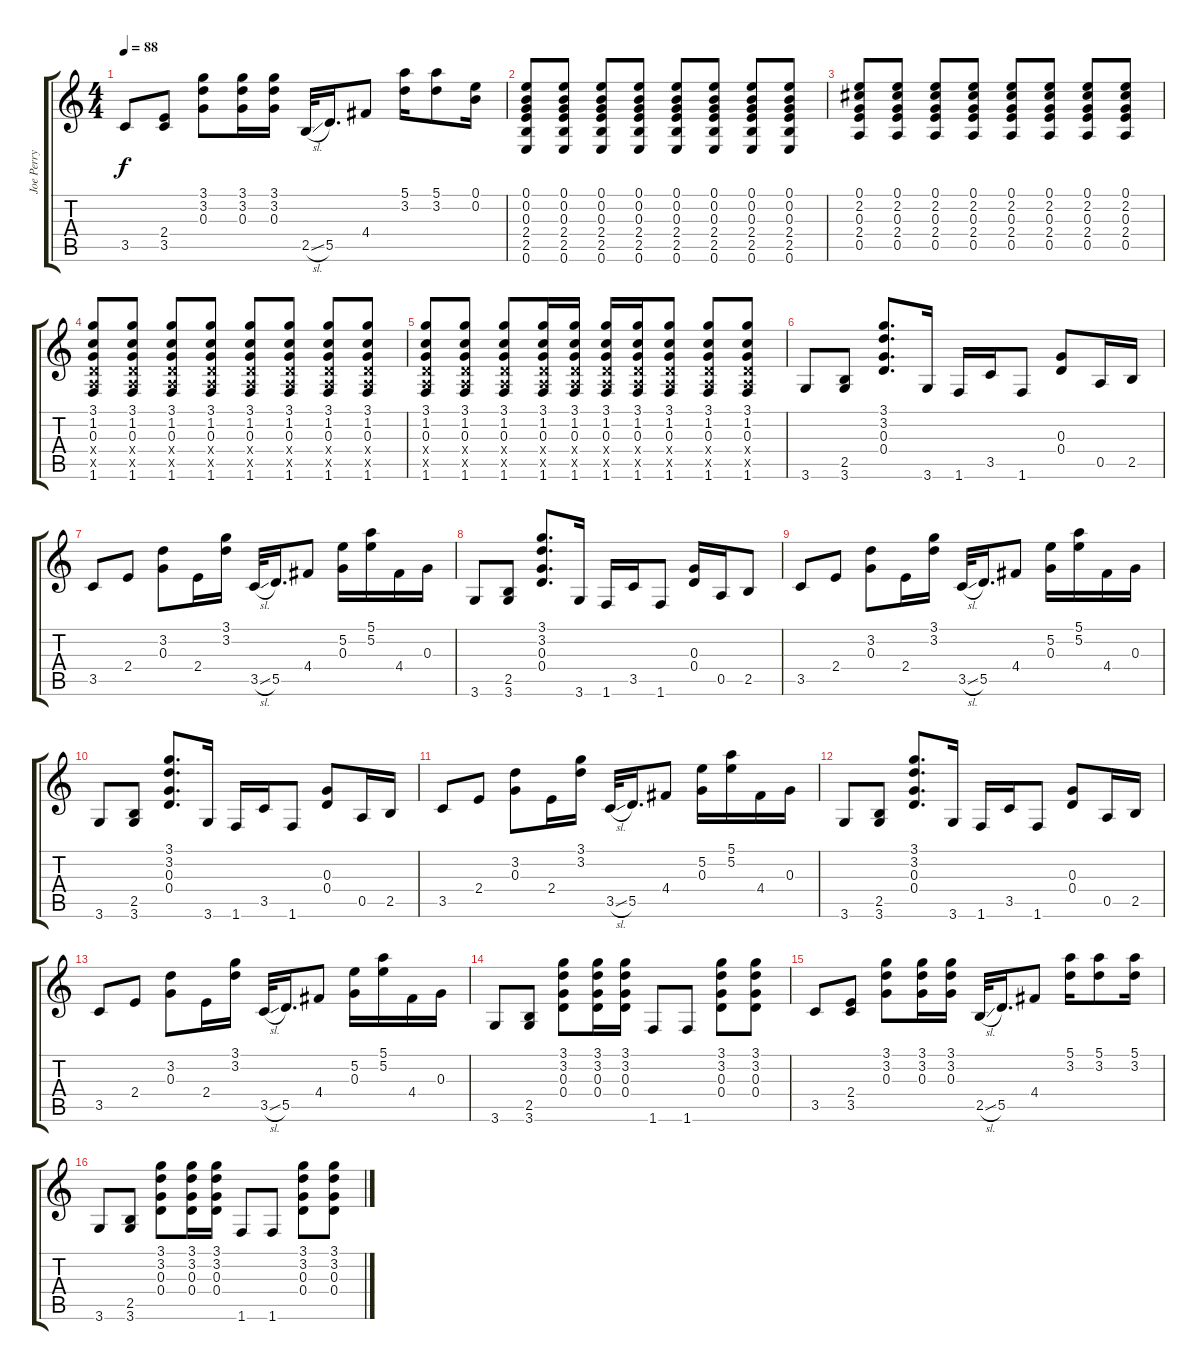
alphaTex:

\track ("Joe Perry " "Joe Perry ") {instrument overdrivenguitar}
\staff {score tabs}
\tuning (E4 B3 G3 D3 A2 E2) {hide}
\ts (4 4)
\tempo 88
\clef g2
\ks c
3.5.8{dy f} (2.4 3.5).8 (3.1 3.2 0.3).8 (3.1 3.2 0.3).16 (3.1 3.2 0.3).16 2.5{sl}.32 5.5.16{d} 4.4.8 (5.1 3.2).16 (5.1 3.2).8 (0.1 0.2).16 |
(0.1 0.2 0.3 2.4 2.5 0.6).8 (0.1 0.2 0.3 2.4 2.5 0.6).8 (0.1 0.2 0.3 2.4 2.5 0.6).8 (0.1 0.2 0.3 2.4 2.5 0.6).8 (0.1 0.2 0.3 2.4 2.5 0.6).8 (0.1 0.2 0.3 2.4 2.5 0.6).8 (0.1 0.2 0.3 2.4 2.5 0.6).8 (0.1 0.2 0.3 2.4 2.5 0.6).8 |
(0.1 2.2 0.3 2.4 0.5).8 (0.1 2.2 0.3 2.4 0.5).8 (0.1 2.2 0.3 2.4 0.5).8 (0.1 2.2 0.3 2.4 0.5).8 (0.1 2.2 0.3 2.4 0.5).8 (0.1 2.2 0.3 2.4 0.5).8 (0.1 2.2 0.3 2.4 0.5).8 (0.1 2.2 0.3 2.4 0.5).8 |
(3.1 1.2 0.3 0.4{x} 0.5{x} 1.6).8 (3.1 1.2 0.3 0.4{x} 0.5{x} 1.6).8 (3.1 1.2 0.3 0.4{x} 0.5{x} 1.6).8 (3.1 1.2 0.3 0.4{x} 0.5{x} 1.6).8 (3.1 1.2 0.3 0.4{x} 0.5{x} 1.6).8 (3.1 1.2 0.3 0.4{x} 0.5{x} 1.6).8 (3.1 1.2 0.3 0.4{x} 0.5{x} 1.6).8 (3.1 1.2 0.3 0.4{x} 0.5{x} 1.6).8 |
(3.1 1.2 0.3 0.4{x} 0.5{x} 1.6).8 (3.1 1.2 0.3 0.4{x} 0.5{x} 1.6).8 (3.1 1.2 0.3 0.4{x} 0.5{x} 1.6).8 (3.1 1.2 0.3 0.4{x} 0.5{x} 1.6).16 (3.1 1.2 0.3 0.4{x} 0.5{x} 1.6).16 (3.1 1.2 0.3 0.4{x} 0.5{x} 1.6).16 (3.1 1.2 0.3 0.4{x} 0.5{x} 1.6).16 (3.1 1.2 0.3 0.4{x} 0.5{x} 1.6).8 (3.1 1.2 0.3 0.4{x} 0.5{x} 1.6).8 (3.1 1.2 0.3 0.4{x} 0.5{x} 1.6).8 |
3.6.8 (2.5 3.6).8 (3.1 3.2 0.3 0.4).8{d} 3.6.16 1.6.16 3.5.16 1.6.8 (0.3 0.4).8 0.5.16 2.5.16 |
3.5.8 2.4.8 (3.2 0.3).8 2.4.16 (3.1 3.2).16 3.5{sl}.32 5.5.16{d} 4.4.8 (5.2 0.3).16 (5.1 5.2).16 4.4.16 0.3.16 |
3.6.8 (2.5 3.6).8 (3.1 3.2 0.3 0.4).8{d} 3.6.16 1.6.16 3.5.16 1.6.8 (0.3 0.4).16 0.5.16 2.5.8 |
3.5.8 2.4.8 (3.2 0.3).8 2.4.16 (3.1 3.2).16 3.5{sl}.32 5.5.16{d} 4.4.8 (5.2 0.3).16 (5.1 5.2).16 4.4.16 0.3.16 |
3.6.8 (2.5 3.6).8 (3.1 3.2 0.3 0.4).8{d} 3.6.16 1.6.16 3.5.16 1.6.8 (0.3 0.4).8 0.5.16 2.5.16 |
3.5.8 2.4.8 (3.2 0.3).8 2.4.16 (3.1 3.2).16 3.5{sl}.32 5.5.16{d} 4.4.8 (5.2 0.3).16 (5.1 5.2).16 4.4.16 0.3.16 |
3.6.8 (2.5 3.6).8 (3.1 3.2 0.3 0.4).8{d} 3.6.16 1.6.16 3.5.16 1.6.8 (0.3 0.4).8 0.5.16 2.5.16 |
3.5.8 2.4.8 (3.2 0.3).8 2.4.16 (3.1 3.2).16 3.5{sl}.32 5.5.16{d} 4.4.8 (5.2 0.3).16 (5.1 5.2).16 4.4.16 0.3.16 |
3.6.8 (2.5 3.6).8 (3.1 3.2 0.3 0.4).8 (3.1 3.2 0.3 0.4).16 (3.1 3.2 0.3 0.4).16 1.6.8 1.6.8 (3.1 3.2 0.3 0.4).8 (3.1 3.2 0.3 0.4).8 |
3.5.8 (2.4 3.5).8 (3.1 3.2 0.3).8 (3.1 3.2 0.3).16 (3.1 3.2 0.3).16 2.5{sl}.32 5.5.16{d} 4.4.8 (5.1 3.2).16 (5.1 3.2).8 (5.1 3.2).16 |
3.6.8 (2.5 3.6).8 (3.1 3.2 0.3 0.4).8 (3.1 3.2 0.3 0.4).16 (3.1 3.2 0.3 0.4).16 1.6.8 1.6.8 (3.1 3.2 0.3 0.4).8 (3.1 3.2 0.3 0.4).8
